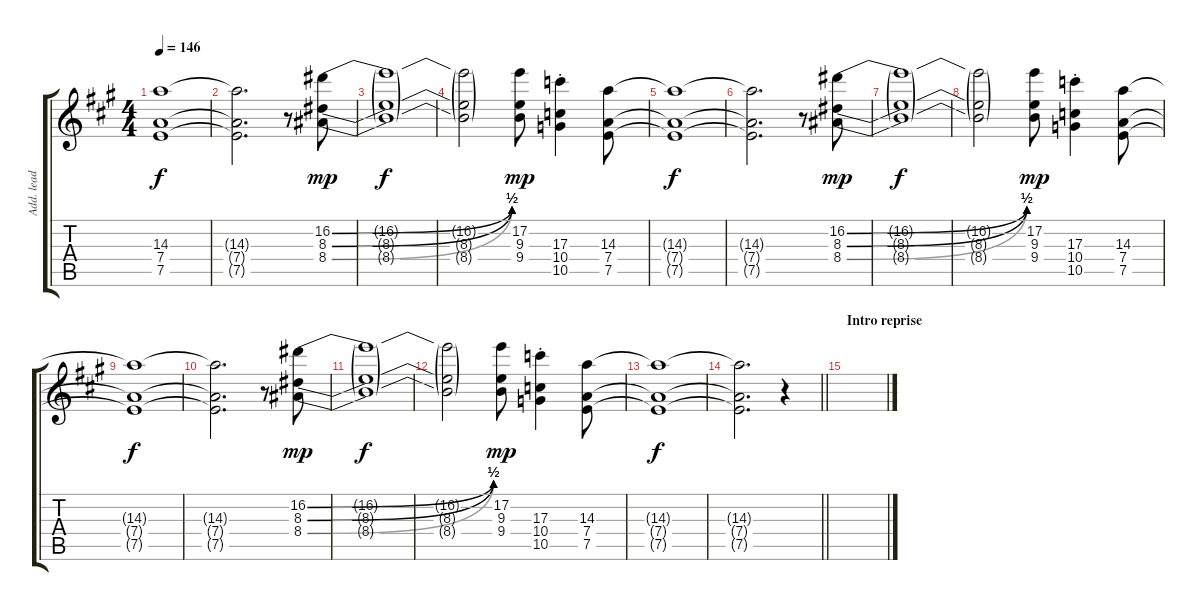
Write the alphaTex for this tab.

\track ("Add. lead" "Add. lead") {instrument distortionguitar}
\staff {score tabs}
\tuning (E4 B3 G3 D3 A2 E2) {hide}
\ts (4 4)
\tempo 146
\clef g2
\ks a
(14.3{t} 7.4{t} 7.5{t}).1{dy f volume 7} |
(14.3{t} 7.4{t} 7.5{t}).2{d} r.8{volume 13} (16.2{be (bend 0 0 60 2)} 8.3{be (bend 0 0 60 2)} 8.4{be (bend 0 0 60 2)}).8{dy mp} |
(16.2{t} 8.3{t} 8.4{t}).1{dy f} |
(16.2{t} 8.3{t} 8.4{t}).2 (17.2 9.3 9.4).8{dy mp} (17.3{st} 10.4{st} 10.5{st}).4 (14.3 7.4 7.5).8 |
(14.3{t} 7.4{t} 7.5{t}).1{dy f volume 7} |
(14.3{t} 7.4{t} 7.5{t}).2{d} r.8{volume 13} (16.2{be (bend 0 0 60 2)} 8.3{be (bend 0 0 60 2)} 8.4{be (bend 0 0 60 2)}).8{dy mp} |
(16.2{t} 8.3{t} 8.4{t}).1{dy f} |
(16.2{t} 8.3{t} 8.4{t}).2 (17.2 9.3 9.4).8{dy mp} (17.3{st} 10.4{st} 10.5{st}).4 (14.3 7.4 7.5).8 |
(14.3{t} 7.4{t} 7.5{t}).1{dy f volume 7} |
(14.3{t} 7.4{t} 7.5{t}).2{d} r.8{volume 13} (16.2{be (bend 0 0 60 2)} 8.3{be (bend 0 0 60 2)} 8.4{be (bend 0 0 60 2)}).8{dy mp} |
(16.2{t} 8.3{t} 8.4{t}).1{dy f} |
(16.2{t} 8.3{t} 8.4{t}).2 (17.2 9.3 9.4).8{dy mp} (17.3{st} 10.4{st} 10.5{st}).4 (14.3 7.4 7.5).8 |
(14.3{t} 7.4{t} 7.5{t}).1{dy f volume 7} |
\barLineRight lightlight
(14.3{t} 7.4{t} 7.5{t}).2{d} r.4{volume 13} |
\section ("" "Intro reprise")
